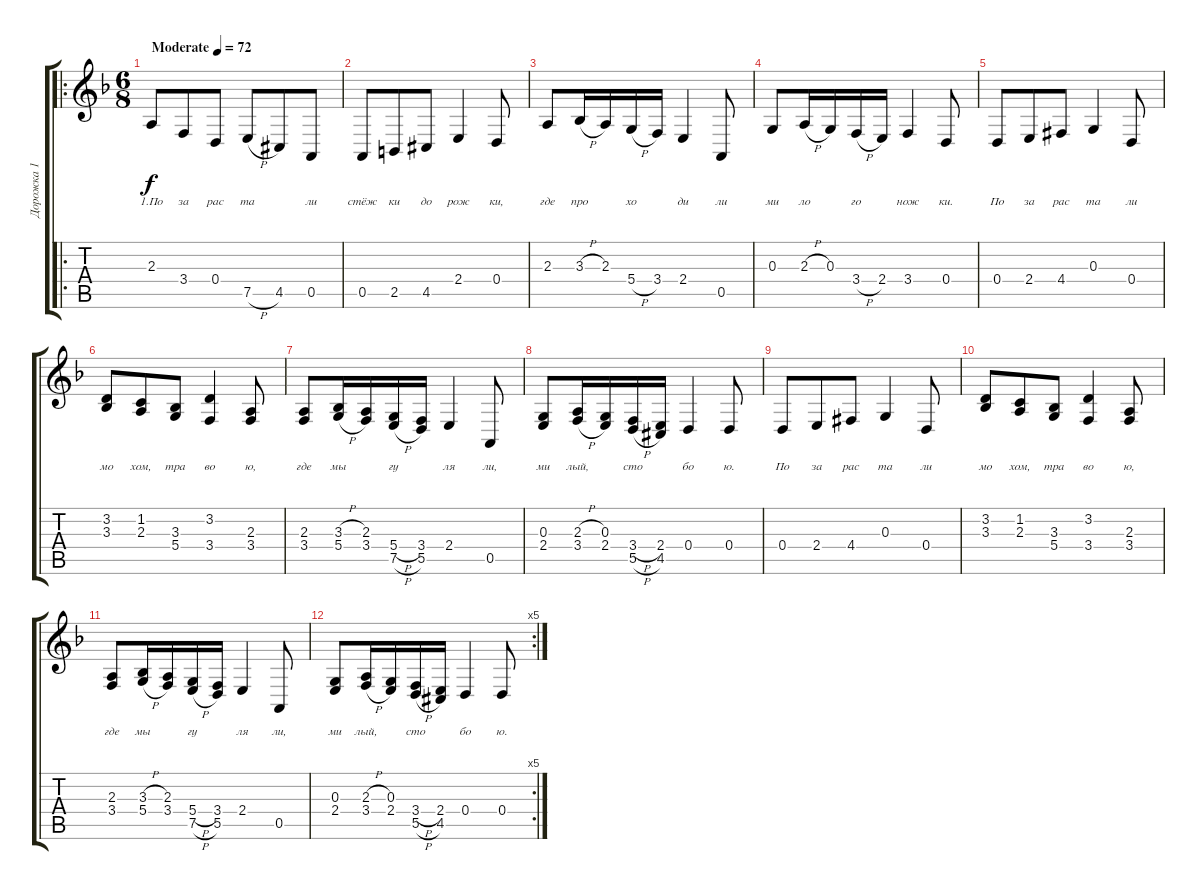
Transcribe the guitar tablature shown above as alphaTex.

\track ("Дорожка 1" "Дорожка 1") {instrument flute}
\staff {score tabs}
\tuning (E4 B3 G3 D3 A2 E2) {hide}
\ro
\ts (6 8)
\tempo (72 "Moderate")
\clef g2
\ks f
2.3.8{lyrics (0 "1.По") lyrics (1 "") lyrics (2 "") lyrics (3 "") lyrics (4 "") dy f instrument flute} 3.4.8{lyrics (0 "за") lyrics (1 "") lyrics (2 "") lyrics (3 "") lyrics (4 "")} 0.4.8{lyrics (0 "рас") lyrics (1 "") lyrics (2 "") lyrics (3 "") lyrics (4 "")} 7.5{h}.8{lyrics (0 "та") lyrics (1 "") lyrics (2 "") lyrics (3 "") lyrics (4 "")} 4.5{acc #}.8{lyrics (0 "") lyrics (1 "") lyrics (2 "") lyrics (3 "") lyrics (4 "")} 0.5.8{lyrics (0 "ли") lyrics (1 "") lyrics (2 "") lyrics (3 "") lyrics (4 "")} |
0.5.8{lyrics (0 "стёж") lyrics (1 "") lyrics (2 "") lyrics (3 "") lyrics (4 "")} 2.5.8{lyrics (0 "ки") lyrics (1 "") lyrics (2 "") lyrics (3 "") lyrics (4 "")} 4.5{acc #}.8{lyrics (0 "до") lyrics (1 "") lyrics (2 "") lyrics (3 "") lyrics (4 "")} 2.4.4{lyrics (0 "рож") lyrics (1 "") lyrics (2 "") lyrics (3 "") lyrics (4 "")} 0.4.8{lyrics (0 "ки,") lyrics (1 "") lyrics (2 "") lyrics (3 "") lyrics (4 "")} |
2.3.8{lyrics (0 "где") lyrics (1 "") lyrics (2 "") lyrics (3 "") lyrics (4 "")} 3.3{h}.16{lyrics (0 "про") lyrics (1 "") lyrics (2 "") lyrics (3 "") lyrics (4 "")} 2.3.16{lyrics (0 "") lyrics (1 "") lyrics (2 "") lyrics (3 "") lyrics (4 "")} 5.4{h}.16{lyrics (0 "хо") lyrics (1 "") lyrics (2 "") lyrics (3 "") lyrics (4 "")} 3.4.16{lyrics (0 "") lyrics (1 "") lyrics (2 "") lyrics (3 "") lyrics (4 "")} 2.4.4{lyrics (0 "ди") lyrics (1 "") lyrics (2 "") lyrics (3 "") lyrics (4 "")} 0.5.8{lyrics (0 "ли") lyrics (1 "") lyrics (2 "") lyrics (3 "") lyrics (4 "")} |
0.3.8{lyrics (0 "ми") lyrics (1 "") lyrics (2 "") lyrics (3 "") lyrics (4 "")} 2.3{h}.16{lyrics (0 "ло") lyrics (1 "") lyrics (2 "") lyrics (3 "") lyrics (4 "")} 0.3.16{lyrics (0 "") lyrics (1 "") lyrics (2 "") lyrics (3 "") lyrics (4 "")} 3.4{h}.16{lyrics (0 "го") lyrics (1 "") lyrics (2 "") lyrics (3 "") lyrics (4 "")} 2.4.16{lyrics (0 "") lyrics (1 "") lyrics (2 "") lyrics (3 "") lyrics (4 "")} 3.4.4{lyrics (0 "нож") lyrics (1 "") lyrics (2 "") lyrics (3 "") lyrics (4 "")} 0.4.8{lyrics (0 "ки.") lyrics (1 "") lyrics (2 "") lyrics (3 "") lyrics (4 "")} |
0.4.8{lyrics (0 "По") lyrics (1 "") lyrics (2 "") lyrics (3 "") lyrics (4 "")} 2.4.8{lyrics (0 "за") lyrics (1 "") lyrics (2 "") lyrics (3 "") lyrics (4 "")} 4.4{acc #}.8{lyrics (0 "рас") lyrics (1 "") lyrics (2 "") lyrics (3 "") lyrics (4 "")} 0.3.4{lyrics (0 "та") lyrics (1 "") lyrics (2 "") lyrics (3 "") lyrics (4 "")} 0.4.8{lyrics (0 "ли") lyrics (1 "") lyrics (2 "") lyrics (3 "") lyrics (4 "")} |
(3.2 3.3).8{lyrics (0 "мо") lyrics (1 "") lyrics (2 "") lyrics (3 "") lyrics (4 "")} (1.2 2.3).8{lyrics (0 "хом,") lyrics (1 "") lyrics (2 "") lyrics (3 "") lyrics (4 "")} (3.3 5.4).8{lyrics (0 "тра") lyrics (1 "") lyrics (2 "") lyrics (3 "") lyrics (4 "")} (3.2 3.4).4{lyrics (0 "во") lyrics (1 "") lyrics (2 "") lyrics (3 "") lyrics (4 "")} (2.3 3.4).8{lyrics (0 "ю,") lyrics (1 "") lyrics (2 "") lyrics (3 "") lyrics (4 "")} |
(2.3 3.4).8{lyrics (0 "где") lyrics (1 "") lyrics (2 "") lyrics (3 "") lyrics (4 "")} (3.3{h} 5.4{h}).16{lyrics (0 "мы") lyrics (1 "") lyrics (2 "") lyrics (3 "") lyrics (4 "")} (2.3 3.4).16{lyrics (0 "") lyrics (1 "") lyrics (2 "") lyrics (3 "") lyrics (4 "")} (5.4{h} 7.5{h}).16{lyrics (0 "гу") lyrics (1 "") lyrics (2 "") lyrics (3 "") lyrics (4 "")} (3.4 5.5).16{lyrics (0 "") lyrics (1 "") lyrics (2 "") lyrics (3 "") lyrics (4 "")} 2.4.4{lyrics (0 "ля") lyrics (1 "") lyrics (2 "") lyrics (3 "") lyrics (4 "")} 0.5.8{lyrics (0 "ли,") lyrics (1 "") lyrics (2 "") lyrics (3 "") lyrics (4 "")} |
(0.3 2.4).8{lyrics (0 "ми") lyrics (1 "") lyrics (2 "") lyrics (3 "") lyrics (4 "")} (2.3{h} 3.4{h}).16{lyrics (0 "лый,") lyrics (1 "") lyrics (2 "") lyrics (3 "") lyrics (4 "")} (0.3 2.4).16{lyrics (0 "") lyrics (1 "") lyrics (2 "") lyrics (3 "") lyrics (4 "")} (3.4{h} 5.5{h}).16{lyrics (0 "сто") lyrics (1 "") lyrics (2 "") lyrics (3 "") lyrics (4 "")} (2.4 4.5{acc #}).16{lyrics (0 "") lyrics (1 "") lyrics (2 "") lyrics (3 "") lyrics (4 "")} 0.4.4{lyrics (0 "бо") lyrics (1 "") lyrics (2 "") lyrics (3 "") lyrics (4 "")} 0.4.8{lyrics (0 "ю.") lyrics (1 "") lyrics (2 "") lyrics (3 "") lyrics (4 "")} |
0.4.8{lyrics (0 "По") lyrics (1 "") lyrics (2 "") lyrics (3 "") lyrics (4 "")} 2.4.8{lyrics (0 "за") lyrics (1 "") lyrics (2 "") lyrics (3 "") lyrics (4 "")} 4.4{acc #}.8{lyrics (0 "рас") lyrics (1 "") lyrics (2 "") lyrics (3 "") lyrics (4 "")} 0.3.4{lyrics (0 "та") lyrics (1 "") lyrics (2 "") lyrics (3 "") lyrics (4 "")} 0.4.8{lyrics (0 "ли") lyrics (1 "") lyrics (2 "") lyrics (3 "") lyrics (4 "")} |
(3.2 3.3).8{lyrics (0 "мо") lyrics (1 "") lyrics (2 "") lyrics (3 "") lyrics (4 "")} (1.2 2.3).8{lyrics (0 "хом,") lyrics (1 "") lyrics (2 "") lyrics (3 "") lyrics (4 "")} (3.3 5.4).8{lyrics (0 "тра") lyrics (1 "") lyrics (2 "") lyrics (3 "") lyrics (4 "")} (3.2 3.4).4{lyrics (0 "во") lyrics (1 "") lyrics (2 "") lyrics (3 "") lyrics (4 "")} (2.3 3.4).8{lyrics (0 "ю,") lyrics (1 "") lyrics (2 "") lyrics (3 "") lyrics (4 "")} |
(2.3 3.4).8{lyrics (0 "где") lyrics (1 "") lyrics (2 "") lyrics (3 "") lyrics (4 "")} (3.3{h} 5.4{h}).16{lyrics (0 "мы") lyrics (1 "") lyrics (2 "") lyrics (3 "") lyrics (4 "")} (2.3 3.4).16{lyrics (0 "") lyrics (1 "") lyrics (2 "") lyrics (3 "") lyrics (4 "")} (5.4{h} 7.5{h}).16{lyrics (0 "гу") lyrics (1 "") lyrics (2 "") lyrics (3 "") lyrics (4 "")} (3.4 5.5).16{lyrics (0 "") lyrics (1 "") lyrics (2 "") lyrics (3 "") lyrics (4 "")} 2.4.4{lyrics (0 "ля") lyrics (1 "") lyrics (2 "") lyrics (3 "") lyrics (4 "")} 0.5.8{lyrics (0 "ли,") lyrics (1 "") lyrics (2 "") lyrics (3 "") lyrics (4 "")} |
\rc 5
(0.3 2.4).8{lyrics (0 "ми") lyrics (1 "") lyrics (2 "") lyrics (3 "") lyrics (4 "")} (2.3{h} 3.4{h}).16{lyrics (0 "лый,") lyrics (1 "") lyrics (2 "") lyrics (3 "") lyrics (4 "")} (0.3 2.4).16{lyrics (0 "") lyrics (1 "") lyrics (2 "") lyrics (3 "") lyrics (4 "")} (3.4{h} 5.5{h}).16{lyrics (0 "сто") lyrics (1 "") lyrics (2 "") lyrics (3 "") lyrics (4 "")} (2.4 4.5{acc #}).16{lyrics (0 "") lyrics (1 "") lyrics (2 "") lyrics (3 "") lyrics (4 "")} 0.4.4{lyrics (0 "бо") lyrics (1 "") lyrics (2 "") lyrics (3 "") lyrics (4 "")} 0.4.8{lyrics (0 "ю.") lyrics (1 "") lyrics (2 "") lyrics (3 "") lyrics (4 "")}
